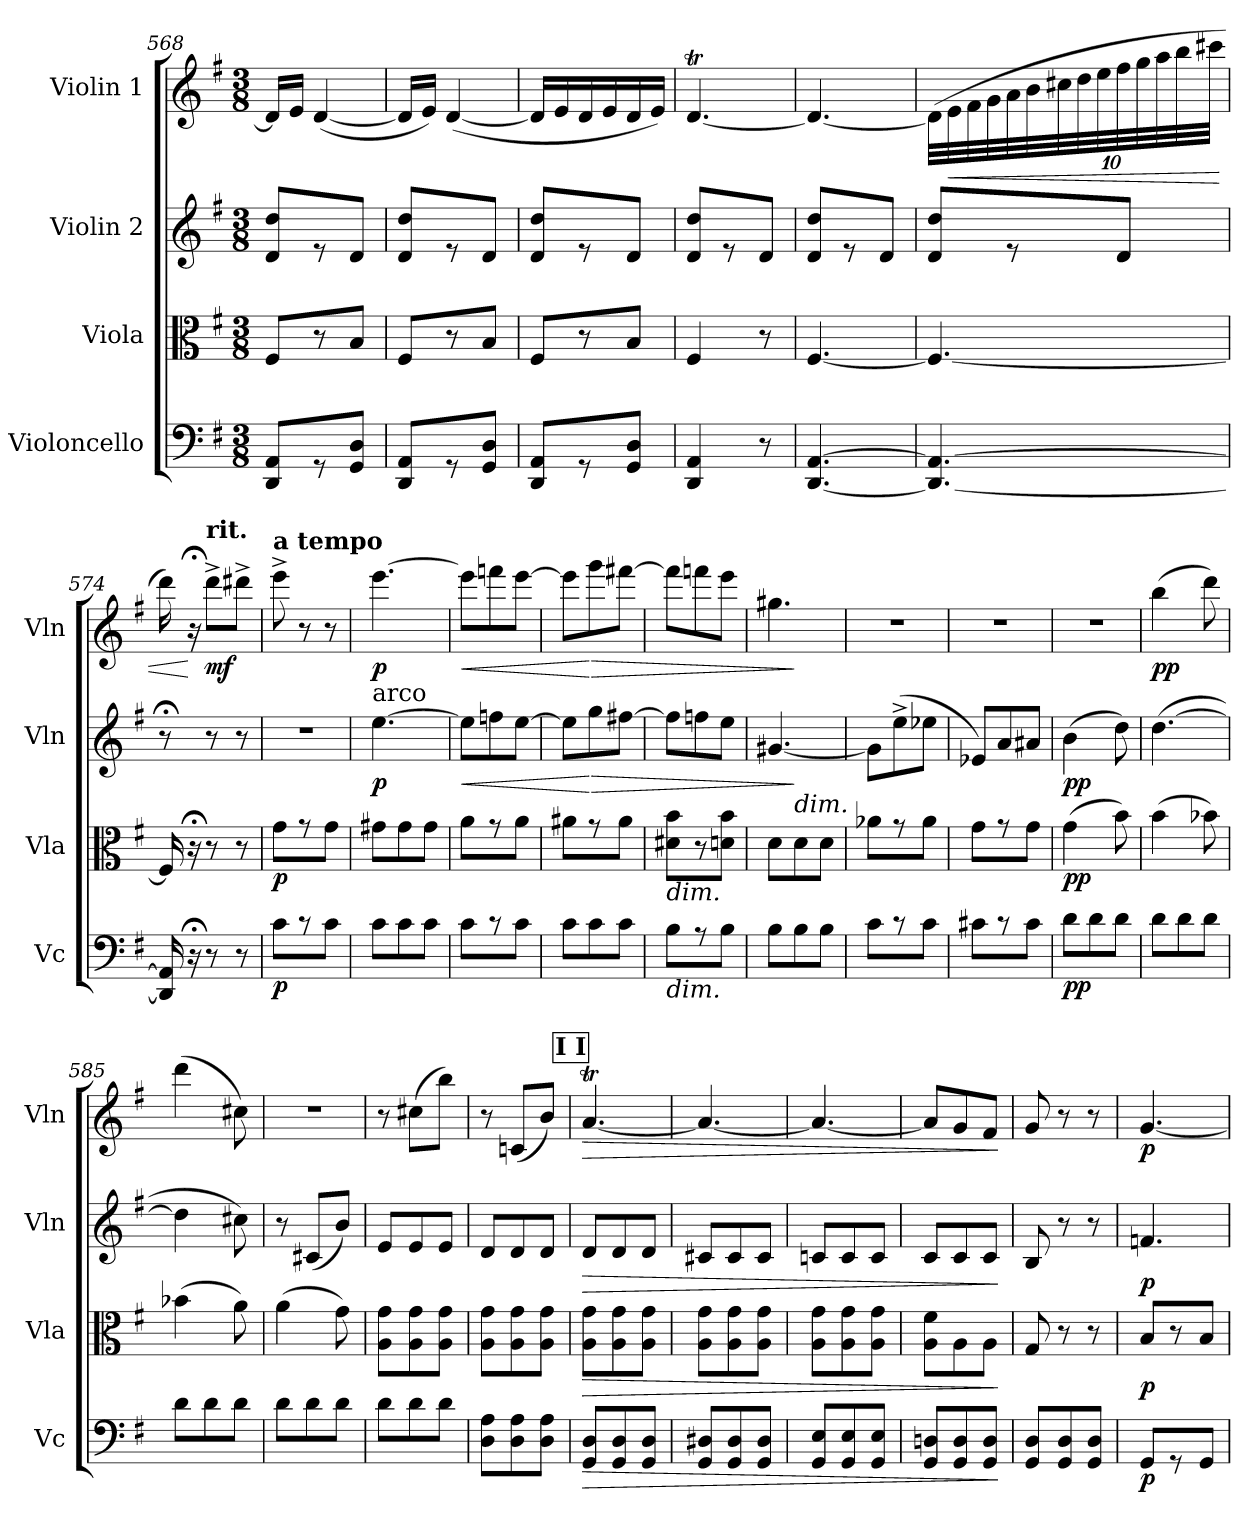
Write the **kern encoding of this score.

**kern	**dynam	**kern	**dynam	**kern	**dynam	**kern	**dynam
*part4	*part4	*part3	*part3	*part2	*part2	*part1	*part1
*staff4	*staff4	*staff3	*staff3	*staff2	*staff2	*staff1	*staff1
*I"Violoncello	*	*I"Viola	*	*I"Violin 2	*	*I"Violin 1	*
*I'Vc	*	*I'Vla	*	*I'Vln	*	*I'Vln	*
*clefF4	*	*clefC3	*	*clefG2	*	*clefG2	*
*k[f#]	*	*k[f#]	*	*k[f#]	*	*k[f#]	*
*M3/8	*	*M3/8	*	*M3/8	*	*M3/8	*
=568	=568	=568	=568	=568	=568	=568	=568
8DD/ 8AA/L	.	8F#/L	.	8d/ 8dd/L	.	16d/LL]	.
.	.	.	.	.	.	16e/JJ	.
8r	.	8r	.	8r	.	([4d/	.
8GG/ 8D/J	.	8B/J	.	8d/J	.	.	.
=569	=569	=569	=569	=569	=569	=569	=569
8DD/ 8AA/L	.	8F#/L	.	8d/ 8dd/L	.	16d/LL]	.
.	.	.	.	.	.	16e/JJ)	.
8r	.	8r	.	8r	.	([4d/	.
8GG/ 8D/J	.	8B/J	.	8d/J	.	.	.
!!LO:LB:g=z
=570	=570	=570	=570	=570	=570	=570	=570
8DD/ 8AA/L	.	8F#/L	.	8d/ 8dd/L	.	16d/LL]	.
.	.	.	.	.	.	16e/	.
8r	.	8r	.	8r	.	16d/	.
.	.	.	.	.	.	16e/	.
8GG/ 8D/J	.	8B/J	.	8d/J	.	16d/	.
.	.	.	.	.	.	16e/JJ)	.
!!LO:LB:g=z
=571	=571	=571	=571	=571	=571	=571	=571
4DD/ 4AA/	.	4F#/	.	8d/ 8dd/L	.	[4.dT/	.
.	.	.	.	8r	.	.	.
8r	.	8r	.	8d/J	.	.	.
=572	=572	=572	=572	=572	=572	=572	=572
[4.DD/ [4.AA/	.	[4.F#/	.	8d/ 8dd/L	.	4.dTTT/_	.
.	.	.	.	8r	.	.	.
.	.	.	.	8d/J	.	.	.
=573	=573	=573	=573	=573	=573	=573	=573
4.DD/_ 4.AA/_	.	4.F#/_	.	8d/ 8dd/L	.	(32d\LLL]	.
!	!	!	!	!	!	!	!LO:HP:b
.	.	.	.	.	.	32e\	<
.	.	.	.	.	.	32f#\	.
.	.	.	.	.	.	32g\	.
*	*	*	*	*	*	*Xbrackettup	*
.	.	.	.	8r	.	40a\	.
.	.	.	.	.	.	40b\	.
.	.	.	.	.	.	40cc#X\	.
.	.	.	.	.	.	40dd\	.
.	.	.	.	.	.	40ee\	.
.	.	.	.	8d/J	.	40ff#\	.
.	.	.	.	.	.	40gg\	.
.	.	.	.	.	.	40aa\	.
.	.	.	.	.	.	40bb\	.
.	.	.	.	.	.	40ccc#X\JJJ	.
=574	=574	=574	=574	=574	=574	=574	=574
16DD/] 16AA/]	.	16F#/]	.	8r;<	.	16ddd\)	.
16r;<	.	16r;<	.	.	.	16r;<	[
!	!	!	!	!	!	!LO:TX:a:B:t=rit.	!
!	!	!	!	!	!	!	!LO:DY:b
8r	.	8r	.	8r	.	8ddd^\L	mf
8r	.	8r	.	8r	.	8ddd#X^\J	.
=575	=575	=575	=575	=575	=575	=575	=575
!!LO:REH:place=s1:a:B:cj:fs=14:t=HH
!	!	!	!	!	!	!LO:TX:a:B:t=a tempo	!
!	!LO:DY:b	!	!LO:DY:b	!	!	!	!
8c\L	p	8g\L	p	4.r	.	8eee^\	.
8r	.	8r	.	.	.	8r	.
8c\J	.	8g\J	.	.	.	8r	.
=576	=576	=576	=576	=576	=576	=576	=576
!	!	!	!	!LO:TX:a:t=arco	!	!	!
!	!	!	!	!	!LO:DY:b	!	!LO:DY:b
8c\L	.	8g#X\L	.	[4.ee\	p	[4.eee\	p
8c\	.	8g#\	.	.	.	.	.
8c\J	.	8g#\J	.	.	.	.	.
=577	=577	=577	=577	=577	=577	=577	=577
!	!	!	!	!	!LO:HP:b	!	!LO:HP:b
8c\L	.	8a\L	.	8ee\L]	<	8eee\L]	<
8r	.	8r	.	8ffn\	.	8fffn\	.
8c\J	.	8a\J	.	[8ee\J	.	[8eee\J	.
!!LO:PB:g=z
=578	=578	=578	=578	=578	=578	=578	=578
8c\L	.	8a#X\L	.	8ee\L]	.	8eee\L]	.
!	!	!	!	!	!LO:HP:n=1:b	!	!LO:HP:n=1:b
8c\	.	8r	.	8gg\	[ >	8ggg\	[ >
8c\J	.	8a#\J	.	[8ff#X\J	.	[8fff#X\J	.
!!LO:LB:g=z
=579	=579	=579	=579	=579	=579	=579	=579
!	!	!LO:TX:b:i:t=dim.	!	!	!	!	!
!LO:TX:b:i:t=dim.	!	!	!	!	!	!	!
8B\L	.	8d#X\ 8b\L	.	8ff#\L]	.	8fff#\L]	.
8r	.	8r	.	8ffn\	.	8fffn\	.
8B\J	.	8dn\ 8b\J	.	8ee\J	.	8eee\J	.
=580	=580	=580	=580	=580	=580	=580	=580
*	*	*	*	*^	*	*^	*
8B\L	.	8d\L	.	[4.g#X/	8ryy	.	4.gg#X\	8ryy	.
!	!	!	!	!	!LO:TX:b:i:t=dim.	!	!	!	!
8B\	.	8d\	.	.	8ryy	]	.	8ryy	]
8B\J	.	8d\J	.	.	8ryy	.	.	8ryy	.
*	*	*	*	*v	*v	*	*	*	*
*	*	*	*	*	*	*v	*v	*
=581	=581	=581	=581	=581	=581	=581	=581
8c\L	.	8a-X\L	.	8g#\L]	.	4.r	.
8r	.	8r	.	(8ee^\	.	.	.
8c\J	.	8a-\J	.	8ee-X\J	.	.	.
=582	=582	=582	=582	=582	=582	=582	=582
8c#X\L	.	8g\L	.	8e-X/L)	.	4.r	.
8r	.	8r	.	8a/	.	.	.
8c#\J	.	8g\J	.	8a#X/J	.	.	.
=583	=583	=583	=583	=583	=583	=583	=583
!	!LO:DY:b	!	!LO:DY:b	!	!LO:DY:b	!	!
8d\L	pp	(4g\	pp	(4b\	pp	4.r	.
8d\	.	.	.	.	.	.	.
8d\J	.	8b\)	.	8dd\)	.	.	.
=584	=584	=584	=584	=584	=584	=584	=584
!	!	!	!	!	!	!	!LO:DY:b
8d\L	.	(4b\	.	([4.dd\	.	(4bb\	pp
8d\	.	.	.	.	.	.	.
8d\J	.	8b-X\)	.	.	.	8ddd\)	.
=585	=585	=585	=585	=585	=585	=585	=585
8d\L	.	(4b-X\	.	4dd\]	.	(4ddd\	.
8d\	.	.	.	.	.	.	.
8d\J	.	8a\)	.	8cc#X\)	.	8cc#X\)	.
=586	=586	=586	=586	=586	=586	=586	=586
8d\L	.	(4a\	.	8r	.	4.r	.
8d\	.	.	.	(8c#X/L	.	.	.
8d\J	.	8g\)	.	8b/J)	.	.	.
=587	=587	=587	=587	=587	=587	=587	=587
8d\L	.	8A\ 8g\L	.	8e/L	.	8r	.
8d\	.	8A\ 8g\	.	8e/	.	(8cc#X\L	.
8d\J	.	8A\ 8g\J	.	8e/J	.	8bb\J)	.
!!LO:LB:g=z
=588	=588	=588	=588	=588	=588	=588	=588
8D\ 8A\L	.	8A\ 8g\L	.	8d/L	.	8r	.
8D\ 8A\	.	8A\ 8g\	.	8d/	.	(8cn/L	.
8D\ 8A\J	.	8A\ 8g\J	.	8d/J	.	8b/J)	.
!!LO:REH:place=s1:a:B:cj:fs=14:t=I I
=589	=589	=589	=589	=589	=589	=589	=589
!	!LO:HP:b	!	!LO:HP:b	!	!LO:HP:b	!	!LO:HP:b
8GG/ 8D/L	>	8A\ 8g\L	>	8d/L	>	[4.aT/	>
8GG/ 8D/	.	8A\ 8g\	.	8d/	.	.	.
8GG/ 8D/J	.	8A\ 8g\J	.	8d/J	.	.	.
=590	=590	=590	=590	=590	=590	=590	=590
8GG/ 8D#X/L	.	8A\ 8g\L	.	8c#X/L	.	4.a/_	.
8GG/ 8D#/	.	8A\ 8g\	.	8c#/	.	.	.
8GG/ 8D#/J	.	8A\ 8g\J	.	8c#/J	.	.	.
=591	=591	=591	=591	=591	=591	=591	=591
8GG/ 8E/L	.	8A\ 8g\L	.	8cn/L	.	4.aTTT/_	.
8GG/ 8E/	.	8A\ 8g\	.	8c/	.	.	.
8GG/ 8E/J	.	8A\ 8g\J	.	8c/J	.	.	.
=592	=592	=592	=592	=592	=592	=592	=592
8GG/ 8Dn/L	.	8A\ 8f#\L	.	8c/L	.	8a/L]	.
8GG/ 8D/	.	8A\	.	8c/	.	8g/	.
8GG/ 8D/J	.	8A\J	.	8c/J	.	8f#/J	.
.	]	.	]	.	]	.	]
=593	=593	=593	=593	=593	=593	=593	=593
8GG/ 8D/L	.	8G/	.	8B/	.	8g/	.
8GG/ 8D/	.	8r	.	8r	.	8r	.
8GG/ 8D/J	.	8r	.	8r	.	8r	.
=594	=594	=594	=594	=594	=594	=594	=594
!	!LO:DY:b	!	!LO:DY:b	!	!LO:DY:b	!	!LO:DY:b
8GG/L	p	8B/L	p	4.fn/	p	[4.g/	p
8r	.	8r	.	.	.	.	.
8GG/J	.	8B/J	.	.	.	.	.
=	=	=	=	=	=	=	=
*-	*-	*-	*-	*-	*-	*-	*-
